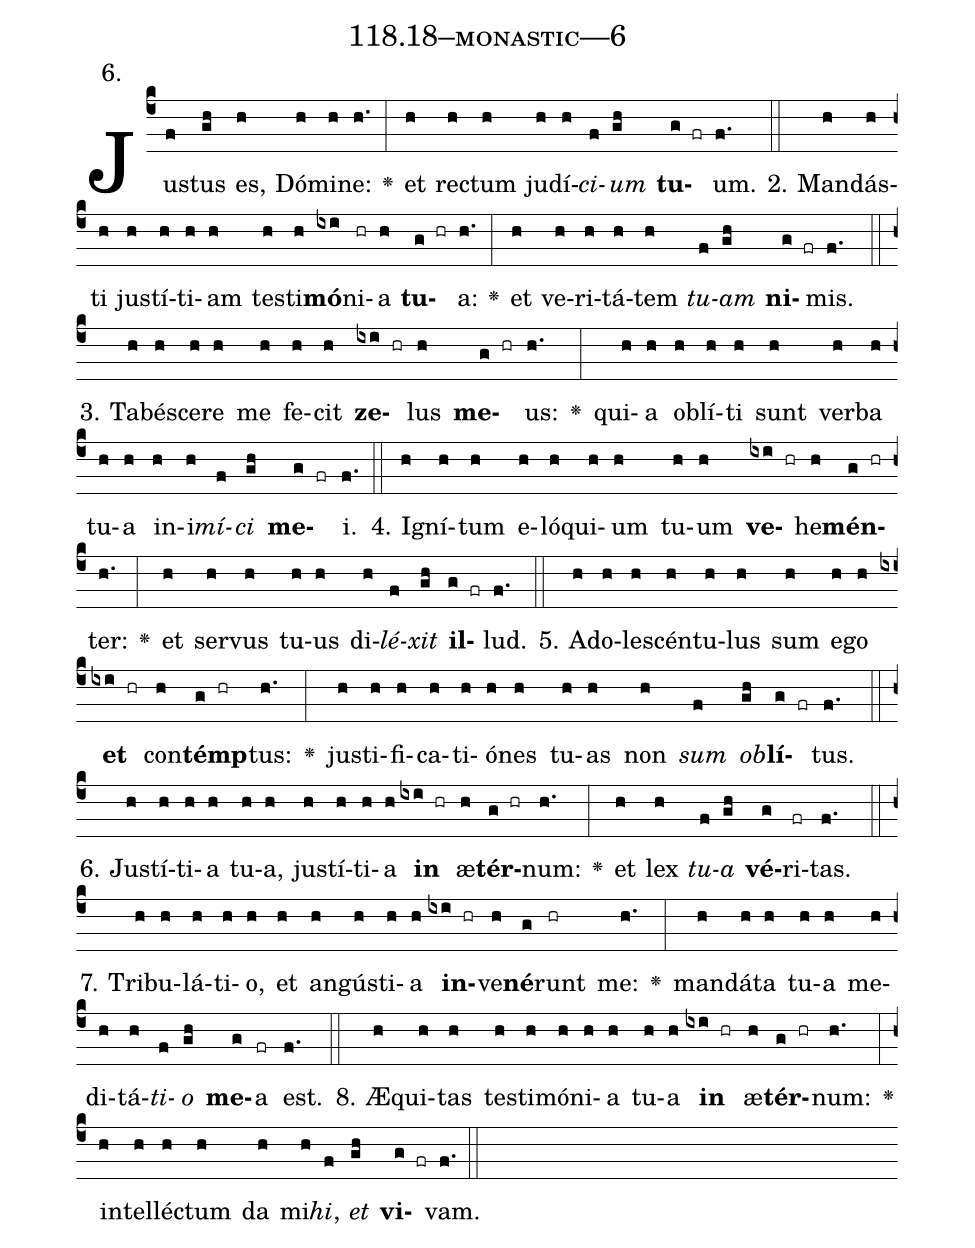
name: 118.18--monastic---6;
annotation: 6.;
%%
(c4)Jus(f)tus(gh) es,(h) Dó(h)mi(h)ne:(h.) <v>\greheightstar</v>(:) et(h) rec(h)tum(h) ju(h)dí(h)<i>ci</i>(f)<i>um</i>(gh) <b>tu</b>(g fr)um.(f.) (::)
2. Man(h)dás(h)ti(h) jus(h)tí(h)ti(h)am(h) tes(h)ti(h)<b>mó</b>(ixi)ni(hr)a(h) <b>tu</b>(g hr)a:(h.) <v>\greheightstar</v>(:) et(h) ve(h)ri(h)tá(h)tem(h) <i>tu</i>(f)<i>am</i>(gh) <b>ni</b>(g fr)mis.(f.) (::)
3. Ta(h)bé(h)sce(h)re(h) me(h) fe(h)cit(h) <b>ze</b>(ixi hr)lus(h) <b>me</b>(g hr)us:(h.) <v>\greheightstar</v>(:) qui(h)a(h) ob(h)lí(h)ti(h) sunt(h) ver(h)ba(h) tu(h)a(h) in(h)i(h)<i>mí</i>(f)<i>ci</i>(gh) <b>me</b>(g fr)i.(f.) (::)
4. I(h)gní(h)tum(h) e(h)ló(h)qui(h)um(h) tu(h)um(h) <b>ve</b>(ixi hr)he(h)<b>mén</b>(g hr)ter:(h.) <v>\greheightstar</v>(:) et(h) ser(h)vus(h) tu(h)us(h) di(h)<i>lé</i>(f)<i>xit</i>(gh) <b>il</b>(g fr)lud.(f.) (::)
5. Ad(h)o(h)le(h)scén(h)tu(h)lus(h) sum(h) e(h)go(h) <b>et</b>(ixi hr) con(h)<b>témp</b>(g hr)tus:(h.) <v>\greheightstar</v>(:) jus(h)ti(h)fi(h)ca(h)ti(h)ó(h)nes(h) tu(h)as(h) non(h) <i>sum</i>(f) <i>ob</i>(gh)<b>lí</b>(g fr)tus.(f.) (::)
6. Jus(h)tí(h)ti(h)a(h) tu(h)a,(h) jus(h)tí(h)ti(h)a(h) <b>in</b>(ixi hr) æ(h)<b>tér</b>(g hr)num:(h.) <v>\greheightstar</v>(:) et(h) lex(h) <i>tu</i>(f)<i>a</i>(gh) <b>vé</b>(g)ri(fr)tas.(f.) (::)
7. Tri(h)bu(h)lá(h)ti(h)o,(h) et(h) an(h)gús(h)ti(h)a(h) <b>in</b>(ixi hr)ve(h)<b>né</b>(g)runt(hr) me:(h.) <v>\greheightstar</v>(:) man(h)dá(h)ta(h) tu(h)a(h) me(h)di(h)tá(h)<i>ti</i>(f)<i>o</i>(gh) <b>me</b>(g)a(fr) est.(f.) (::)
8. Æ(h)qui(h)tas(h) tes(h)ti(h)mó(h)ni(h)a(h) tu(h)a(h) <b>in</b>(ixi hr) æ(h)<b>tér</b>(g hr)num:(h.) <v>\greheightstar</v>(:) in(h)tel(h)léc(h)tum(h) da(h) mi(h)<i>hi</i>,(f) <i>et</i>(gh) <b>vi</b>(g fr)vam.(f.) (::)
